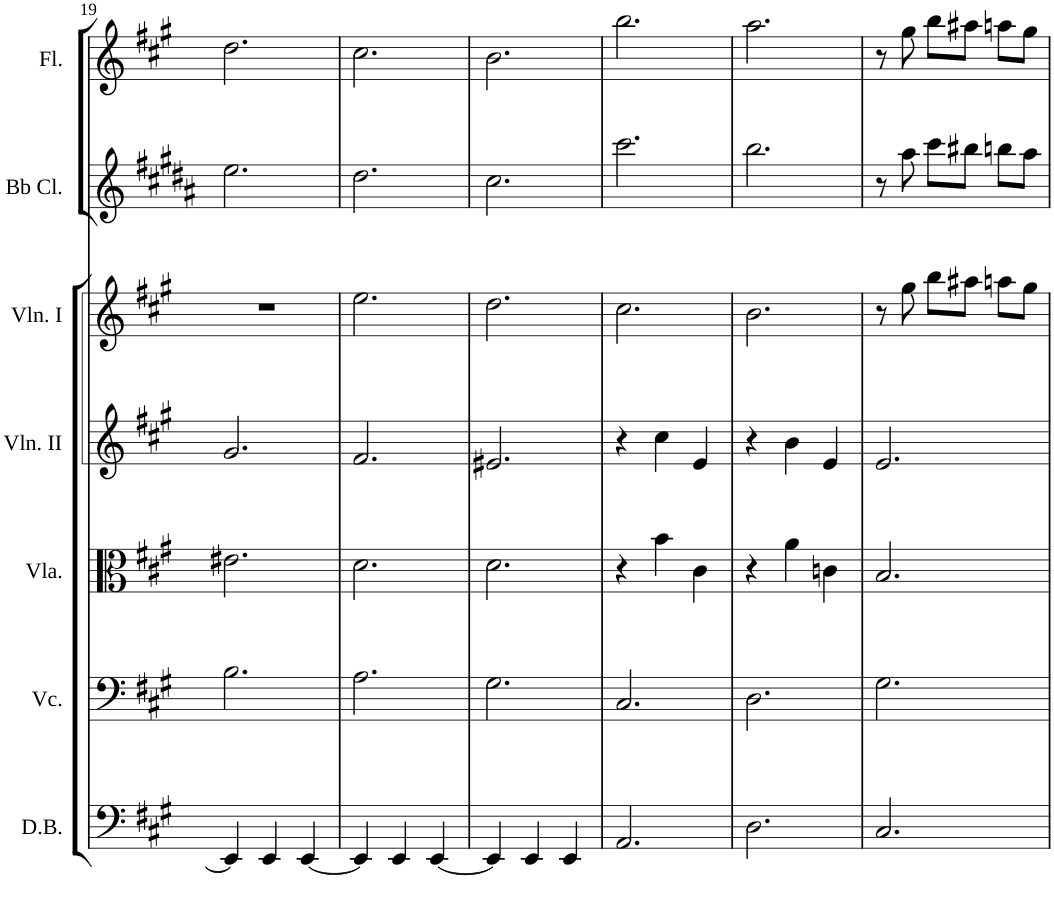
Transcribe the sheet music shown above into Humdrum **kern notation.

**kern	**kern	**kern	**kern	**kern	**kern	**kern
*part7	*part6	*part5	*part4	*part3	*part2	*part1
*staff7	*staff6	*staff5	*staff4	*staff3	*staff2	*staff1
*I"Double Bass	*I"Cello	*I"Viola	*I"Violin II	*I"Violin I	*I"Clarinet in Bb	*I"Flute
*I'D.B.	*	*I'Vla.	*I'Vln. II	*I'Vln. I	*	*I'Fl.
!!LO:PB:g=z
*clefF4	*clefF4	*clefC3	*clefG2	*clefG2	*clefG2	*clefG2
*Trd7c12	*	*	*	*	*Trd1c2	*
*k[f#c#g#]	*k[f#c#g#]	*k[f#c#g#]	*k[f#c#g#]	*k[f#c#g#]	*k[f#c#g#d#a#]	*k[f#c#g#]
*A:	*A:	*A:	*A:	*A:	*B:	*A:
*M3/4	*M3/4	*M3/4	*M3/4	*M3/4	*M3/4	*M3/4
=19	=19	=19	=19	=19	=19	=19
4EE/]	2.B\	2.e#X\	2.g#/	2.r	2.ee\	2.dd\
4EE/	.	.	.	.	.	.
[4EE/	.	.	.	.	.	.
=20	=20	=20	=20	=20	=20	=20
4EE/]	2.A\	2.d\	2.f#/	2.ee\	2.dd#\	2.cc#\
4EE/	.	.	.	.	.	.
[4EE/	.	.	.	.	.	.
=21	=21	=21	=21	=21	=21	=21
4EE/]	2.G#\	2.d\	2.e#X/	2.dd\	2.cc#\	2.b\
4EE/	.	.	.	.	.	.
4EE/	.	.	.	.	.	.
=22	=22	=22	=22	=22	=22	=22
2.AA/	2.C#/	4r	4r	2.cc#\	2.ccc#\	2.bb\
.	.	4b\	4cc#\	.	.	.
.	.	4c#\	4e/	.	.	.
=23	=23	=23	=23	=23	=23	=23
2.D\	2.D\	4r	4r	2.b\	2.bb\	2.aa\
.	.	4a\	4b\	.	.	.
.	.	4cn\	4e/	.	.	.
=24	=24	=24	=24	=24	=24	=24
2.C#/	2.G#\	2.B/	2.e/	8r	8r	8r
.	.	.	.	8gg#\	8aa#\	8gg#\
.	.	.	.	8bb\L	8ccc#\L	8bb\L
.	.	.	.	8aa#X\J	8bb#X\J	8aa#X\J
.	.	.	.	8aan\L	8bbn\L	8aan\L
.	.	.	.	8gg#\J	8aa#\J	8gg#\J
=	=	=	=	=	=	=
*-	*-	*-	*-	*-	*-	*-
